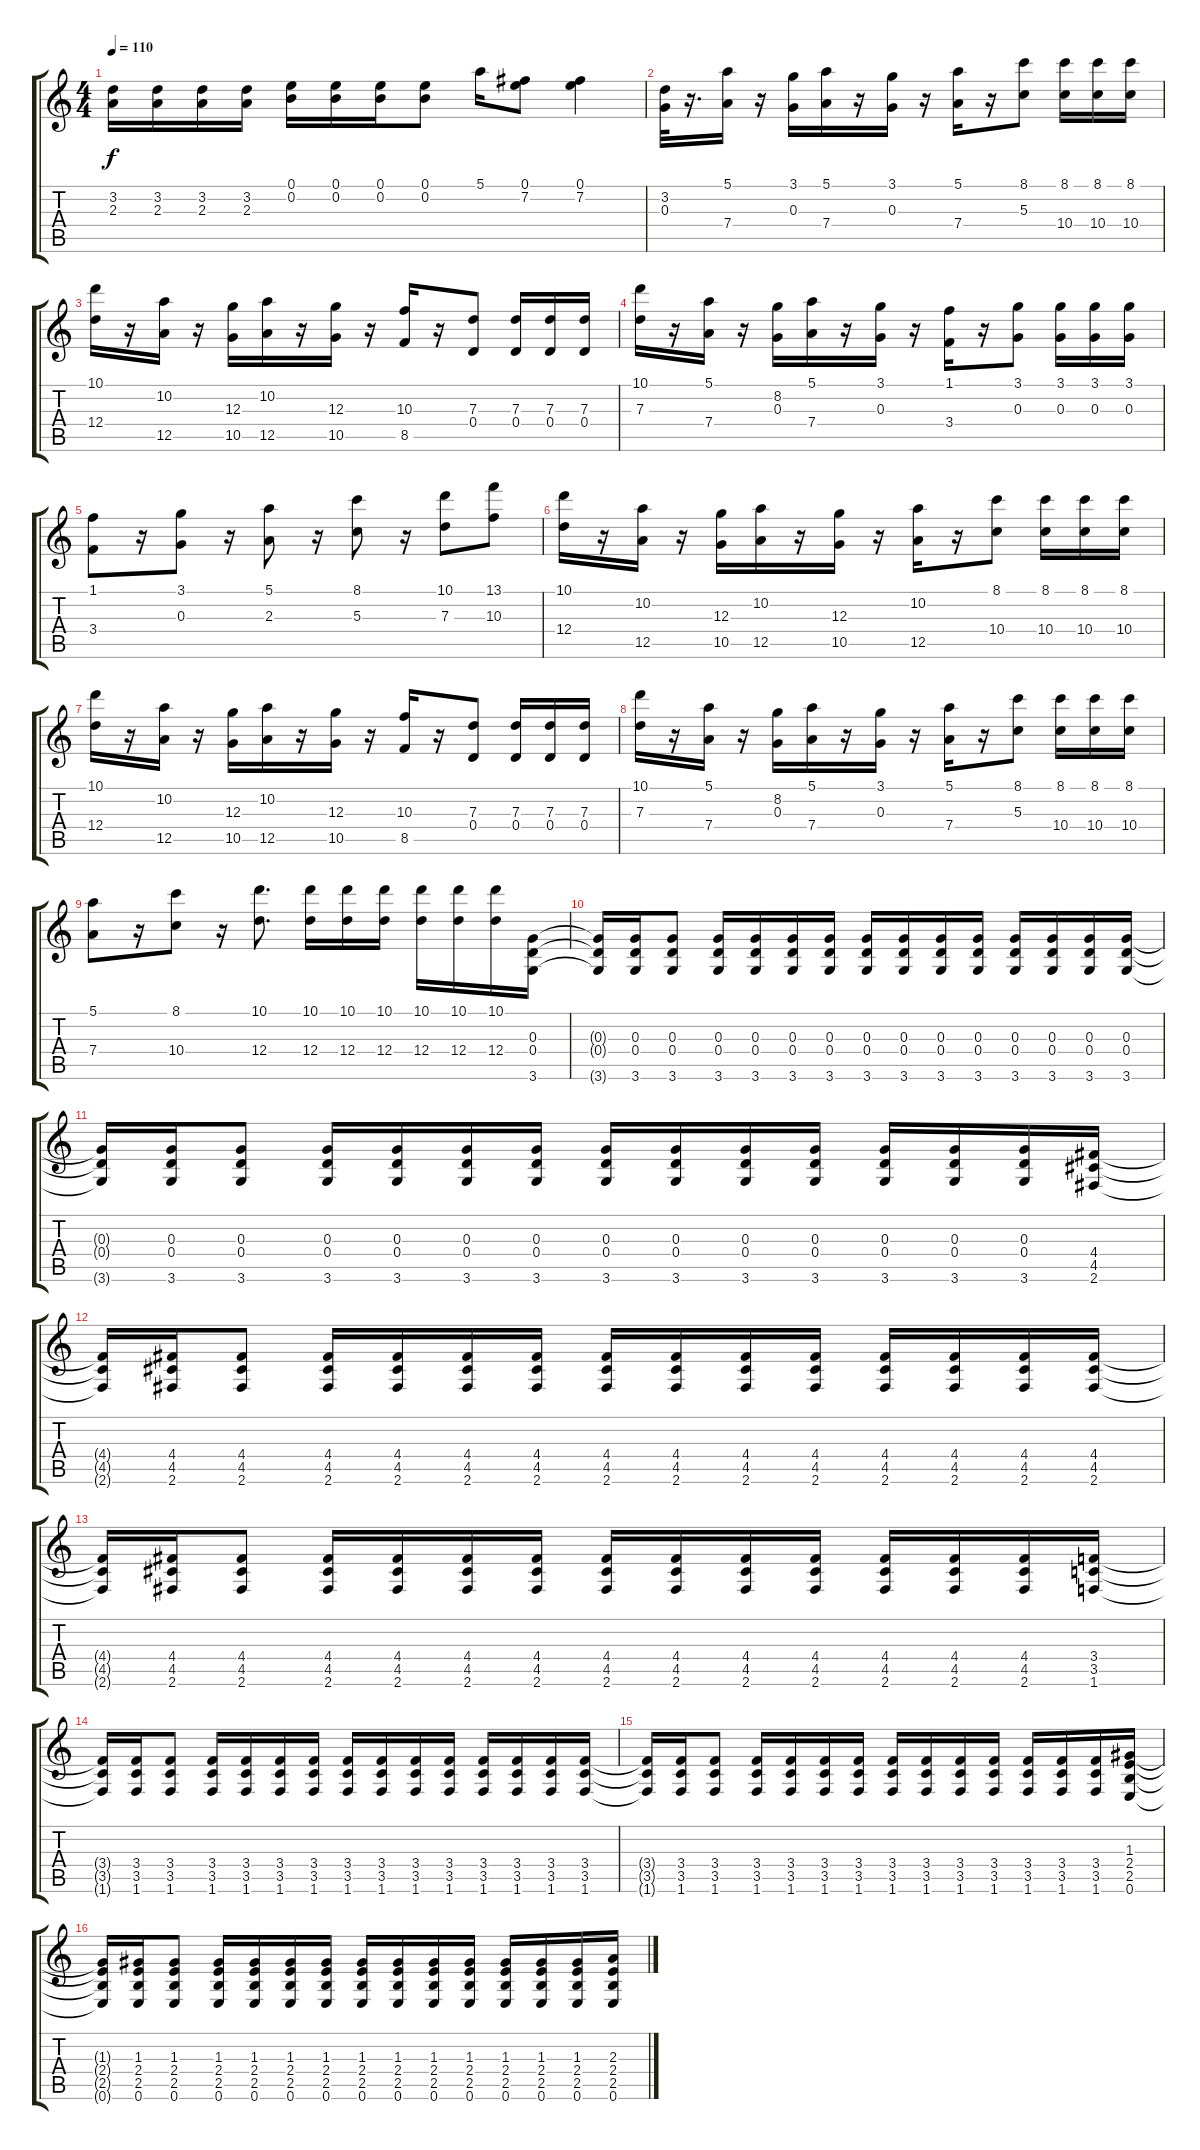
\track "" {instrument overdrivenguitar}
\staff {score tabs}
\tuning (E4 B3 G3 D3 A2 E2) {hide}
\ts (4 4)
\tempo 110
\clef g2
\ks c
(3.2{t} 2.3{t}).16{dy f} (3.2 2.3).16 (3.2 2.3).16 (3.2 2.3).16 (0.1 0.2).16 (0.1 0.2).16 (0.1 0.2).16 (0.1 0.2).8 5.1.16 (0.1 7.2).8 (0.1 7.2).4 |
(3.2 0.3).32 r.16{d} (5.1 7.4).16 r.16 (3.1 0.3).16 (5.1 7.4).16 r.16 (3.1 0.3).16 r.16 (5.1 7.4).16 r.16 (8.1 5.3).8 (8.1 10.4).16 (8.1 10.4).16 (8.1 10.4).16 |
(10.1 12.4).16 r.16 (10.2 12.5).16 r.16 (12.3 10.5).16 (10.2 12.5).16 r.16 (12.3 10.5).16 r.16 (10.3 8.5).16 r.16 (7.3 0.4).8 (7.3 0.4).16 (7.3 0.4).16 (7.3 0.4).16 |
(10.1 7.3).16 r.16 (5.1 7.4).16 r.16 (8.2 0.3).16 (5.1 7.4).16 r.16 (3.1 0.3).16 r.16 (1.1 3.4).16 r.16 (3.1 0.3).8 (3.1 0.3).16 (3.1 0.3).16 (3.1 0.3).16 |
(1.1 3.4).8 r.16 (3.1 0.3).8 r.16 (5.1 2.3).8 r.16 (8.1 5.3).8 r.16 (10.1 7.3).8 (13.1 10.3).8 |
(10.1 12.4).16 r.16 (10.2 12.5).16 r.16 (12.3 10.5).16 (10.2 12.5).16 r.16 (12.3 10.5).16 r.16 (10.2 12.5).16 r.16 (8.1 10.4).8 (8.1 10.4).16 (8.1 10.4).16 (8.1 10.4).16 |
(10.1 12.4).16 r.16 (10.2 12.5).16 r.16 (12.3 10.5).16 (10.2 12.5).16 r.16 (12.3 10.5).16 r.16 (10.3 8.5).16 r.16 (7.3 0.4).8 (7.3 0.4).16 (7.3 0.4).16 (7.3 0.4).16 |
(10.1 7.3).16 r.16 (5.1 7.4).16 r.16 (8.2 0.3).16 (5.1 7.4).16 r.16 (3.1 0.3).16 r.16 (5.1 7.4).16 r.16 (8.1 5.3).8 (8.1 10.4).16 (8.1 10.4).16 (8.1 10.4).16 |
(5.1 7.4).8 r.16 (8.1 10.4).8 r.16 (10.1 12.4).8{d} (10.1 12.4).16 (10.1 12.4).16 (10.1 12.4).16 (10.1 12.4).16 (10.1 12.4).16 (10.1 12.4).16 (0.3 0.4 3.6).16 |
(0.3{t} 0.4{t} 3.6{t}).16 (0.3 0.4 3.6).16 (0.3 0.4 3.6).8 (0.3 0.4 3.6).16 (0.3 0.4 3.6).16 (0.3 0.4 3.6).16 (0.3 0.4 3.6).16 (0.3 0.4 3.6).16 (0.3 0.4 3.6).16 (0.3 0.4 3.6).16 (0.3 0.4 3.6).16 (0.3 0.4 3.6).16 (0.3 0.4 3.6).16 (0.3 0.4 3.6).16 (0.3 0.4 3.6).16 |
(0.3{t} 0.4{t} 3.6{t}).16 (0.3 0.4 3.6).16 (0.3 0.4 3.6).8 (0.3 0.4 3.6).16 (0.3 0.4 3.6).16 (0.3 0.4 3.6).16 (0.3 0.4 3.6).16 (0.3 0.4 3.6).16 (0.3 0.4 3.6).16 (0.3 0.4 3.6).16 (0.3 0.4 3.6).16 (0.3 0.4 3.6).16 (0.3 0.4 3.6).16 (0.3 0.4 3.6).16 (4.4 4.5 2.6).16 |
(4.4{t} 4.5{t} 2.6{t}).16 (4.4 4.5 2.6).16 (4.4 4.5 2.6).8 (4.4 4.5 2.6).16 (4.4 4.5 2.6).16 (4.4 4.5 2.6).16 (4.4 4.5 2.6).16 (4.4 4.5 2.6).16 (4.4 4.5 2.6).16 (4.4 4.5 2.6).16 (4.4 4.5 2.6).16 (4.4 4.5 2.6).16 (4.4 4.5 2.6).16 (4.4 4.5 2.6).16 (4.4 4.5 2.6).16 |
(4.4{t} 4.5{t} 2.6{t}).16 (4.4 4.5 2.6).16 (4.4 4.5 2.6).8 (4.4 4.5 2.6).16 (4.4 4.5 2.6).16 (4.4 4.5 2.6).16 (4.4 4.5 2.6).16 (4.4 4.5 2.6).16 (4.4 4.5 2.6).16 (4.4 4.5 2.6).16 (4.4 4.5 2.6).16 (4.4 4.5 2.6).16 (4.4 4.5 2.6).16 (4.4 4.5 2.6).16 (3.4 3.5 1.6).16 |
(3.4{t} 3.5{t} 1.6{t}).16 (3.4 3.5 1.6).16 (3.4 3.5 1.6).8 (3.4 3.5 1.6).16 (3.4 3.5 1.6).16 (3.4 3.5 1.6).16 (3.4 3.5 1.6).16 (3.4 3.5 1.6).16 (3.4 3.5 1.6).16 (3.4 3.5 1.6).16 (3.4 3.5 1.6).16 (3.4 3.5 1.6).16 (3.4 3.5 1.6).16 (3.4 3.5 1.6).16 (3.4 3.5 1.6).16 |
(3.4{t} 3.5{t} 1.6{t}).16 (3.4 3.5 1.6).16 (3.4 3.5 1.6).8 (3.4 3.5 1.6).16 (3.4 3.5 1.6).16 (3.4 3.5 1.6).16 (3.4 3.5 1.6).16 (3.4 3.5 1.6).16 (3.4 3.5 1.6).16 (3.4 3.5 1.6).16 (3.4 3.5 1.6).16 (3.4 3.5 1.6).16 (3.4 3.5 1.6).16 (3.4 3.5 1.6).16 (1.3 2.4 2.5 0.6).16 |
(1.3{t} 2.4{t} 2.5{t} 0.6{t}).16 (1.3 2.4 2.5 0.6).16 (1.3 2.4 2.5 0.6).8 (1.3 2.4 2.5 0.6).16 (1.3 2.4 2.5 0.6).16 (1.3 2.4 2.5 0.6).16 (1.3 2.4 2.5 0.6).16 (1.3 2.4 2.5 0.6).16 (1.3 2.4 2.5 0.6).16 (1.3 2.4 2.5 0.6).16 (1.3 2.4 2.5 0.6).16 (1.3 2.4 2.5 0.6).16 (1.3 2.4 2.5 0.6).16 (1.3 2.4 2.5 0.6).16 (2.3 2.4 2.5 0.6).16
